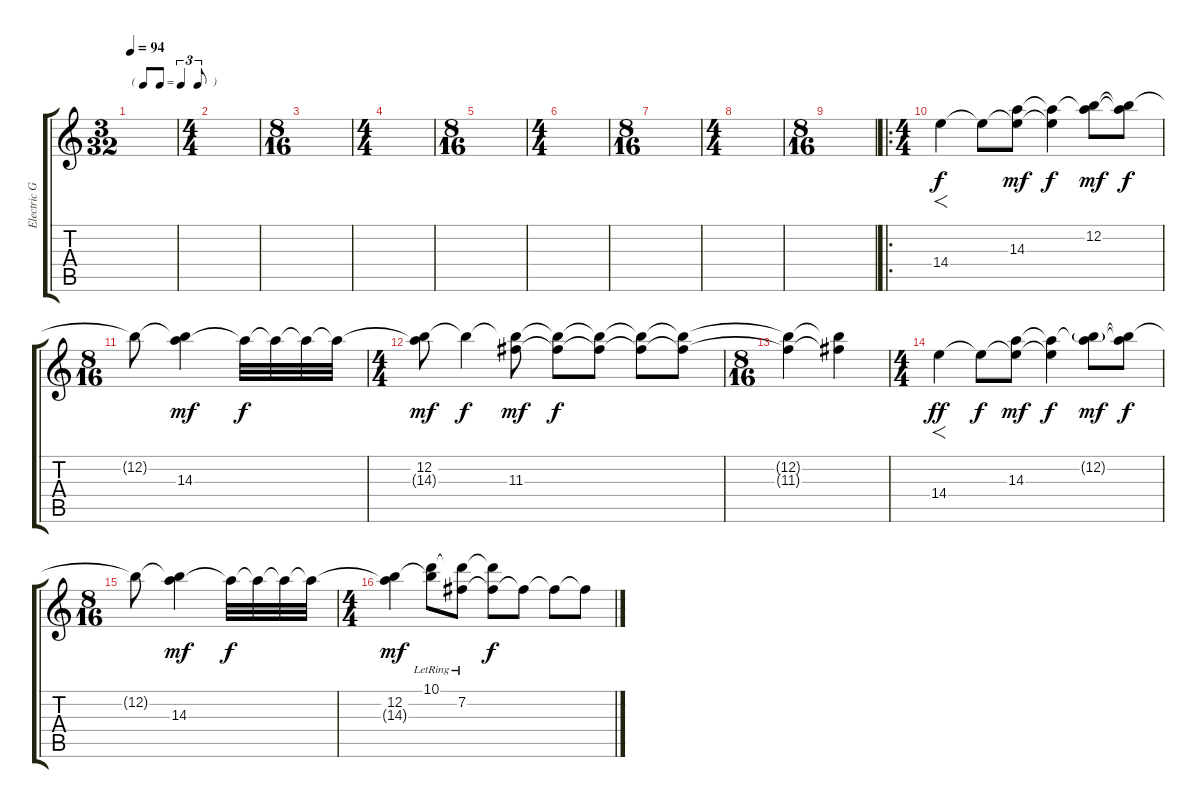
\track ("Electric Guitar" "Electric G") {instrument distortionguitar}
\staff {score tabs}
\tuning (E4 B3 G3 D3 A2 E2) {hide}
\ts (3 32)
\tf triplet8th
\tempo 94
\clef g2
\ks c
|
\ts (4 4)
|
\ts (8 16)
|
\ts (4 4)
|
\ts (8 16)
|
\ts (4 4)
|
\ts (8 16)
|
\ts (4 4)
|
\ts (8 16)
|
\ro
\ts (4 4)
14.4.4{f volume 13} 14.4{t}.8{dy f} (14.3 14.4{t}).8{dy mf} (14.3{t} 14.4{t}).4{dy f} (12.2 14.3{t}).8{dy mf} (12.2{t} 14.3{t}).8{dy f} |
\ts (8 16)
12.2{t}.8 (12.2{t} 14.3).4{dy mf} 14.3{t}.32{dy f} 14.3{t}.32 14.3{t}.32 14.3{t}.32 |
\ts (4 4)
(12.2 14.3{t}).8{dy mf} 12.2{t}.4{dy f} (12.2{t} 11.3).8{dy mf} (12.2{t} 11.3{t}).8{dy f} (12.2{t} 11.3{t}).8 (12.2{t} 11.3{t}).8 (12.2{t} 11.3{t}).8 |
\ts (8 16)
(12.2{t} 11.3{t}).4{volume 11} (12.2{t} 11.3{t}).4{volume 9} |
\ts (4 4)
14.4.4{f dy ff volume 13} 14.4{t}.8{dy f} (14.3 14.4{t}).8{dy mf} (14.3{t} 14.4{t}).4{dy f} (12.2{g} 14.3{t}).8{dy mf} (12.2{t} 14.3{t}).8{dy f} |
\ts (8 16)
12.2{t}.8 (12.2{t} 14.3).4{dy mf} 14.3{t}.32{dy f} 14.3{t}.32 14.3{t}.32 14.3{t}.32 |
\ts (4 4)
(12.2 14.3{t}).4{dy mf} (10.1{lr} 12.2{t}).8 (10.1{t} 7.2{lr}).8 (10.1{t} 7.2{t}).8{dy f} 7.2{t}.8 7.2{t}.8 7.2{t}.8
